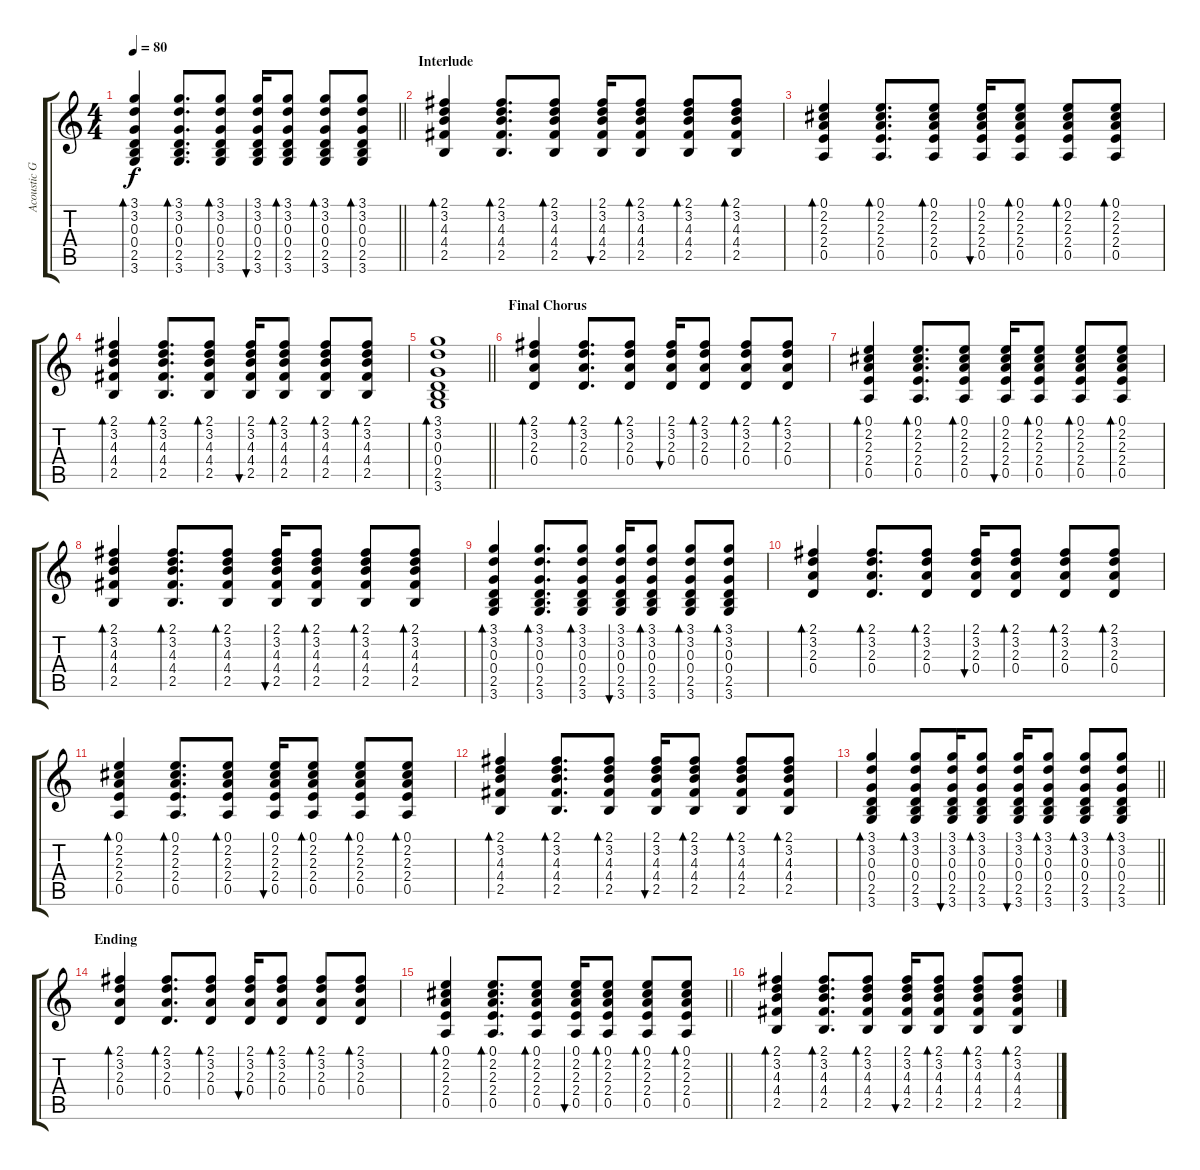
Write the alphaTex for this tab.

\track ("Acoustic Guitar" "Acoustic G") {instrument acousticguitarsteel}
\staff {score tabs}
\tuning (E4 B3 G3 D3 A2 E2) {hide}
\ts (4 4)
\tempo 80
\clef g2
\barLineRight lightlight
\ks c
(3.1 3.2 0.3 0.4 2.5 3.6).4{bd 30 dy f} (3.1 3.2 0.3 0.4 2.5 3.6).8{d bd 30} (3.1 3.2 0.3 0.4 2.5 3.6).8{bd 30} (3.1 3.2 0.3 0.4 2.5 3.6).16{bu 30} (3.1 3.2 0.3 0.4 2.5 3.6).8{bd 30} (3.1 3.2 0.3 0.4 2.5 3.6).8{bd 30} (3.1 3.2 0.3 0.4 2.5 3.6).8{bd 30} |
\section ("" "Interlude")
(2.1 3.2 4.3 4.4 2.5).4{bd 30} (2.1 3.2 4.3 4.4 2.5).8{d bd 30} (2.1 3.2 4.3 4.4 2.5).8{bd 30} (2.1 3.2 4.3 4.4 2.5).16{bu 30} (2.1 3.2 4.3 4.4 2.5).8{bd 30} (2.1 3.2 4.3 4.4 2.5).8{bd 30} (2.1 3.2 4.3 4.4 2.5).8{bd 30} |
(0.1 2.2 2.3 2.4 0.5).4{bd 30} (0.1 2.2 2.3 2.4 0.5).8{d bd 30} (0.1 2.2 2.3 2.4 0.5).8{bd 30} (0.1 2.2 2.3 2.4 0.5).16{bu 30} (0.1 2.2 2.3 2.4 0.5).8{bd 30} (0.1 2.2 2.3 2.4 0.5).8{bd 30} (0.1 2.2 2.3 2.4 0.5).8{bd 30} |
(2.1 3.2 4.3 4.4 2.5).4{bd 30} (2.1 3.2 4.3 4.4 2.5).8{d bd 30} (2.1 3.2 4.3 4.4 2.5).8{bd 30} (2.1 3.2 4.3 4.4 2.5).16{bu 30} (2.1 3.2 4.3 4.4 2.5).8{bd 30} (2.1 3.2 4.3 4.4 2.5).8{bd 30} (2.1 3.2 4.3 4.4 2.5).8{bd 30} |
\barLineRight lightlight
(3.1 3.2 0.3 0.4 2.5 3.6).1{bd 30} |
\section ("" "Final Chorus")
(2.1 3.2 2.3 0.4).4{bd 30} (2.1 3.2 2.3 0.4).8{d bd 30} (2.1 3.2 2.3 0.4).8{bd 30} (2.1 3.2 2.3 0.4).16{bu 30} (2.1 3.2 2.3 0.4).8{bd 30} (2.1 3.2 2.3 0.4).8{bd 30} (2.1 3.2 2.3 0.4).8{bd 30} |
(0.1 2.2 2.3 2.4 0.5).4{bd 30} (0.1 2.2 2.3 2.4 0.5).8{d bd 30} (0.1 2.2 2.3 2.4 0.5).8{bd 30} (0.1 2.2 2.3 2.4 0.5).16{bu 30} (0.1 2.2 2.3 2.4 0.5).8{bd 30} (0.1 2.2 2.3 2.4 0.5).8{bd 30} (0.1 2.2 2.3 2.4 0.5).8{bd 30} |
(2.1 3.2 4.3 4.4 2.5).4{bd 30} (2.1 3.2 4.3 4.4 2.5).8{d bd 30} (2.1 3.2 4.3 4.4 2.5).8{bd 30} (2.1 3.2 4.3 4.4 2.5).16{bu 30} (2.1 3.2 4.3 4.4 2.5).8{bd 30} (2.1 3.2 4.3 4.4 2.5).8{bd 30} (2.1 3.2 4.3 4.4 2.5).8{bd 30} |
(3.1 3.2 0.3 0.4 2.5 3.6).4{bd 30} (3.1 3.2 0.3 0.4 2.5 3.6).8{d bd 30} (3.1 3.2 0.3 0.4 2.5 3.6).8{bd 30} (3.1 3.2 0.3 0.4 2.5 3.6).16{bu 30} (3.1 3.2 0.3 0.4 2.5 3.6).8{bd 30} (3.1 3.2 0.3 0.4 2.5 3.6).8{bd 30} (3.1 3.2 0.3 0.4 2.5 3.6).8{bd 30} |
(2.1 3.2 2.3 0.4).4{bd 30} (2.1 3.2 2.3 0.4).8{d bd 30} (2.1 3.2 2.3 0.4).8{bd 30} (2.1 3.2 2.3 0.4).16{bu 30} (2.1 3.2 2.3 0.4).8{bd 30} (2.1 3.2 2.3 0.4).8{bd 30} (2.1 3.2 2.3 0.4).8{bd 30} |
(0.1 2.2 2.3 2.4 0.5).4{bd 30} (0.1 2.2 2.3 2.4 0.5).8{d bd 30} (0.1 2.2 2.3 2.4 0.5).8{bd 30} (0.1 2.2 2.3 2.4 0.5).16{bu 30} (0.1 2.2 2.3 2.4 0.5).8{bd 30} (0.1 2.2 2.3 2.4 0.5).8{bd 30} (0.1 2.2 2.3 2.4 0.5).8{bd 30} |
(2.1 3.2 4.3 4.4 2.5).4{bd 30} (2.1 3.2 4.3 4.4 2.5).8{d bd 30} (2.1 3.2 4.3 4.4 2.5).8{bd 30} (2.1 3.2 4.3 4.4 2.5).16{bu 30} (2.1 3.2 4.3 4.4 2.5).8{bd 30} (2.1 3.2 4.3 4.4 2.5).8{bd 30} (2.1 3.2 4.3 4.4 2.5).8{bd 30} |
\barLineRight lightlight
(3.1 3.2 0.3 0.4 2.5 3.6).4{bd 30} (3.1 3.2 0.3 0.4 2.5 3.6).8{bd 30} (3.1 3.2 0.3 0.4 2.5 3.6).16{bu 30} (3.1 3.2 0.3 0.4 2.5 3.6).8{bd 30} (3.1 3.2 0.3 0.4 2.5 3.6).16{bu 30} (3.1 3.2 0.3 0.4 2.5 3.6).8{bd 30} (3.1 3.2 0.3 0.4 2.5 3.6).8{bd 30} (3.1 3.2 0.3 0.4 2.5 3.6).8{bd 30} |
\section ("" "Ending")
(2.1 3.2 2.3 0.4).4{bd 30} (2.1 3.2 2.3 0.4).8{d bd 30} (2.1 3.2 2.3 0.4).8{bd 30} (2.1 3.2 2.3 0.4).16{bu 30} (2.1 3.2 2.3 0.4).8{bd 30} (2.1 3.2 2.3 0.4).8{bd 30} (2.1 3.2 2.3 0.4).8{bd 30} |
\barLineRight lightlight
(0.1 2.2 2.3 2.4 0.5).4{bd 30} (0.1 2.2 2.3 2.4 0.5).8{d bd 30} (0.1 2.2 2.3 2.4 0.5).8{bd 30} (0.1 2.2 2.3 2.4 0.5).16{bu 30} (0.1 2.2 2.3 2.4 0.5).8{bd 30} (0.1 2.2 2.3 2.4 0.5).8{bd 30} (0.1 2.2 2.3 2.4 0.5).8{bd 30} |
(2.1 3.2 4.3 4.4 2.5).4{bd 30} (2.1 3.2 4.3 4.4 2.5).8{d bd 30} (2.1 3.2 4.3 4.4 2.5).8{bd 30} (2.1 3.2 4.3 4.4 2.5).16{bu 30} (2.1 3.2 4.3 4.4 2.5).8{bd 30} (2.1 3.2 4.3 4.4 2.5).8{bd 30} (2.1 3.2 4.3 4.4 2.5).8{bd 30}
